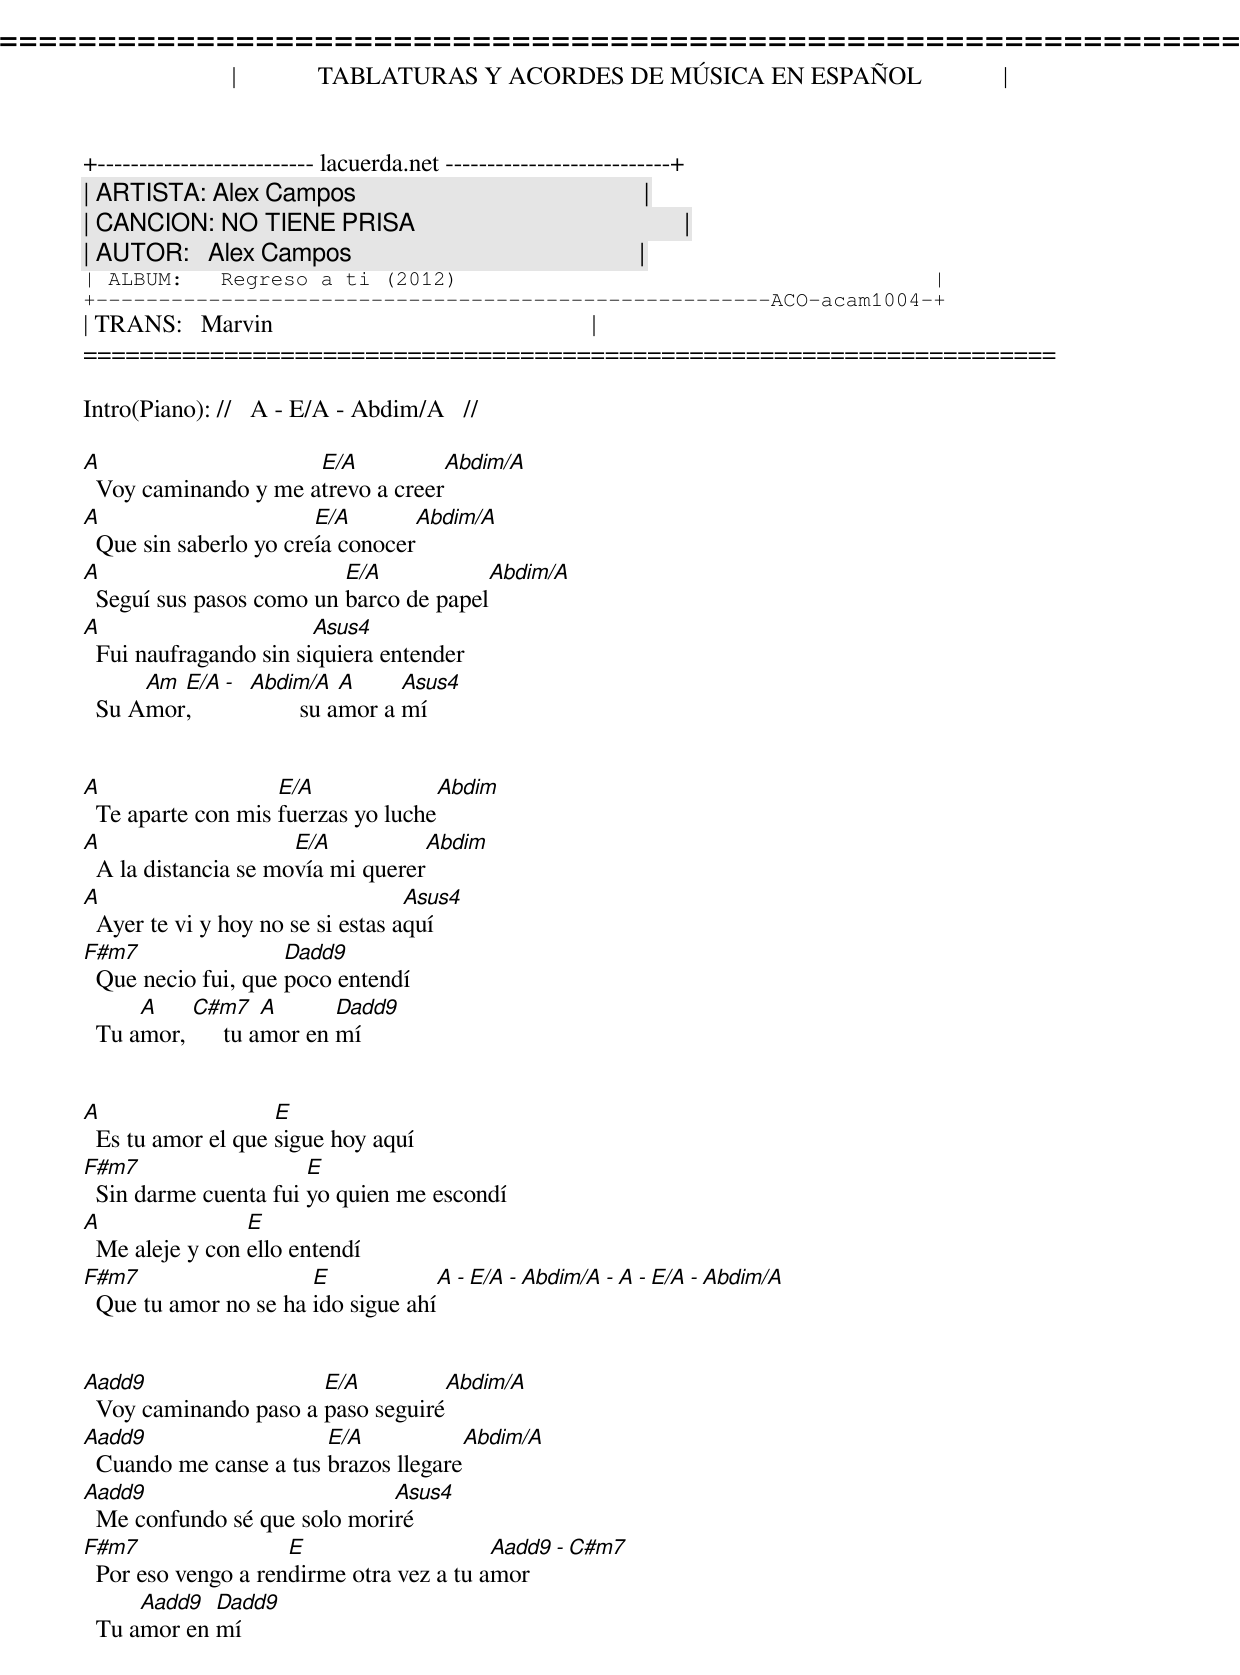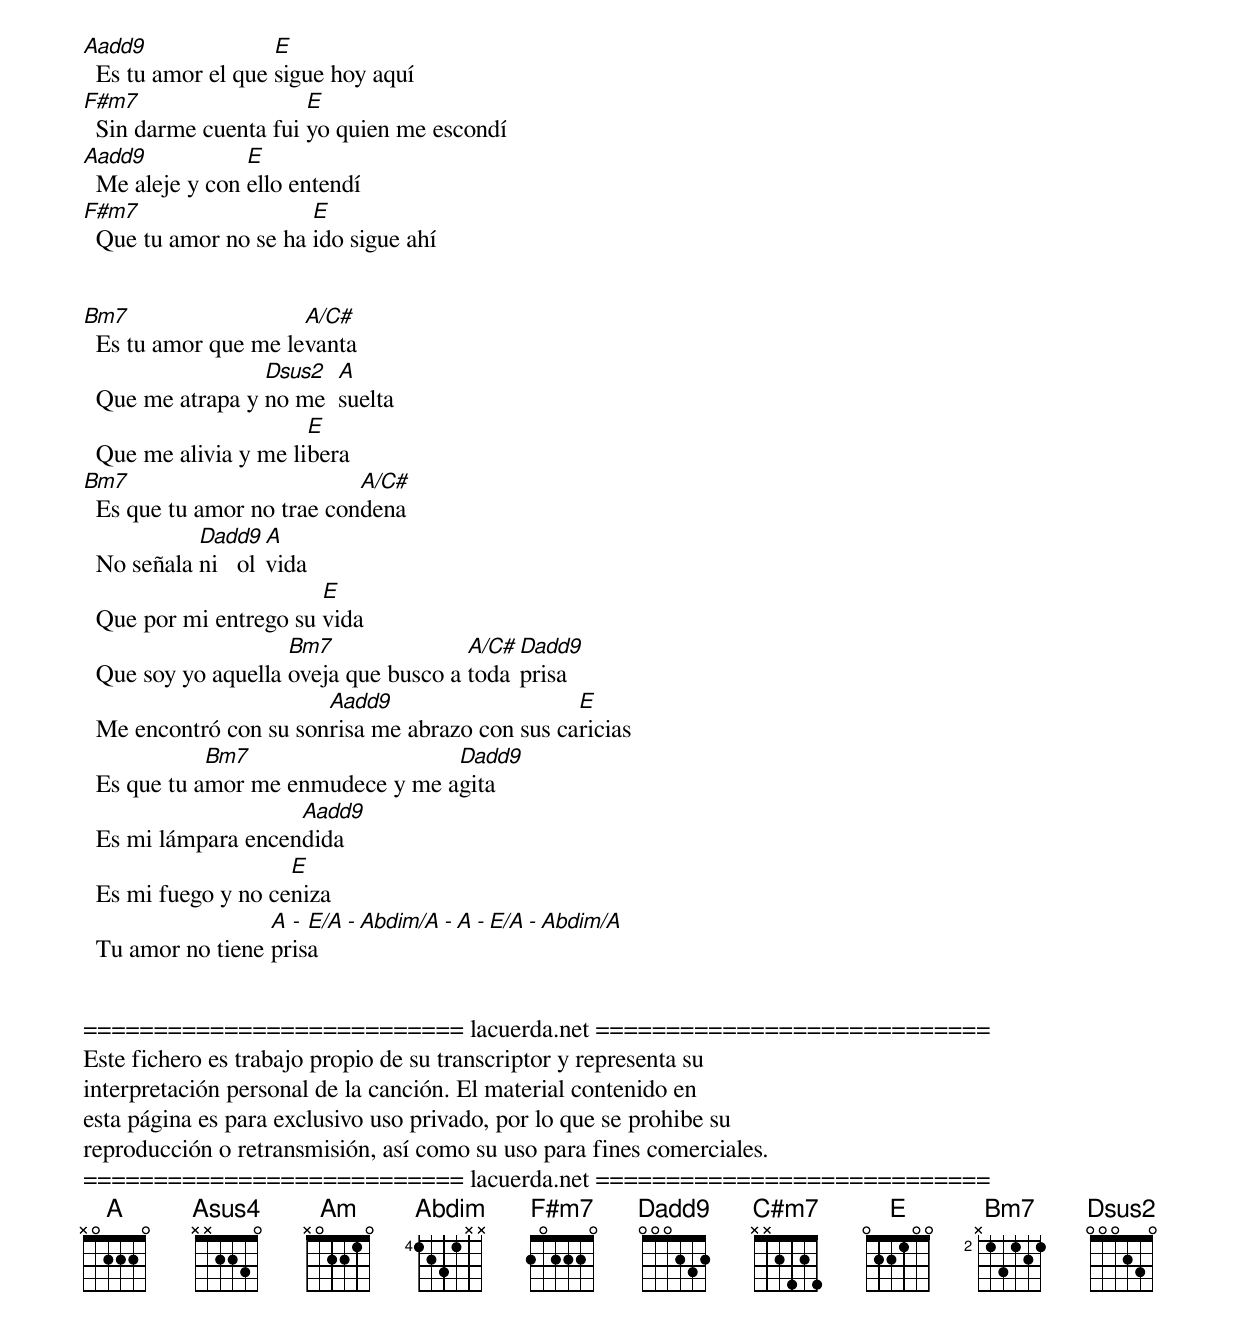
=====================================================================
|             TABLATURAS Y ACORDES DE MÚSICA EN ESPAÑOL             |
+-------------------------- lacuerda.net ---------------------------+
| ARTISTA: Alex Campos                                              |
| CANCION: NO TIENE PRISA                                           |
| AUTOR:   Alex Campos                                              |
| ALBUM:   Regreso a ti (2012)                                      |
+------------------------------------------------------ACO-acam1004-+
| TRANS:   Marvin                                                   |
=====================================================================

Intro(Piano): //   A - E/A - Abdim/A   //

A                     E/A          Abdim/A
  Voy caminando y me atrevo a creer
A                       E/A       Abdim/A
  Que sin saberlo yo creía conocer
A                         E/A           Abdim/A
  Seguí sus pasos como un barco de papel
A                       Asus4
  Fui naufragando sin siquiera entender
      Am E/A - Abdim/A     A     Asus4
  Su Amor,             su amor a mí


A                   E/A              Abdim
  Te aparte con mis fuerzas yo luche
A                     E/A          Abdim
  A la distancia se movía mi querer
A                                  Asus4
  Ayer te vi y hoy no se si estas aquí
F#m7                 Dadd9
  Que necio fui, que poco entendí
      A    C#m7     A      Dadd9
  Tu amor,      tu amor en mí


A                   E
  Es tu amor el que sigue hoy aquí
F#m7                   E
  Sin darme cuenta fui yo quien me escondí
A                E
  Me aleje y con ello entendí
F#m7                   E            A - E/A - Abdim/A -  A - E/A - Abdim/A
  Que tu amor no se ha ido sigue ahí


Aadd9                  E/A         Abdim/A
  Voy caminando paso a paso seguiré
Aadd9                   E/A           Abdim/A
  Cuando me canse a tus brazos llegare
Aadd9                         Asus4
  Me confundo sé que solo moriré
F#m7                 E                    Aadd9 - C#m7
  Por eso vengo a rendirme otra vez a tu amor
      Aadd9  Dadd9
  Tu amor en mí


Aadd9               E
  Es tu amor el que sigue hoy aquí
F#m7                   E
  Sin darme cuenta fui yo quien me escondí
Aadd9            E
  Me aleje y con ello entendí
F#m7                   E
  Que tu amor no se ha ido sigue ahí


Bm7                   A/C#
  Es tu amor que me levanta
                  Dsus2  A
  Que me atrapa y no me  suelta
                       E
  Que me alivia y me libera
Bm7                         A/C#
  Es que tu amor no trae condena
            Dadd9  A
  No señala ni   olvida
                        E
  Que por mi entrego su vida
                     Bm7               A/C# Dadd9
  Que soy yo aquella oveja que busco a toda prisa
                        Aadd9                    E
  Me encontró con su sonrisa me abrazo con sus caricias
             Bm7                   Dadd9
  Es que tu amor me enmudece y me agita
                     Aadd9
  Es mi lámpara encendida
                     E
  Es mi fuego y no ceniza
                   A - E/A - Abdim/A -  A - E/A - Abdim/A
  Tu amor no tiene prisa


=========================== lacuerda.net ============================
Este fichero es trabajo propio de su transcriptor y representa su
interpretación personal de la canción. El material contenido en
esta página es para exclusivo uso privado, por lo que se prohibe su
reproducción o retransmisión, así como su uso para fines comerciales.
=========================== lacuerda.net ============================
